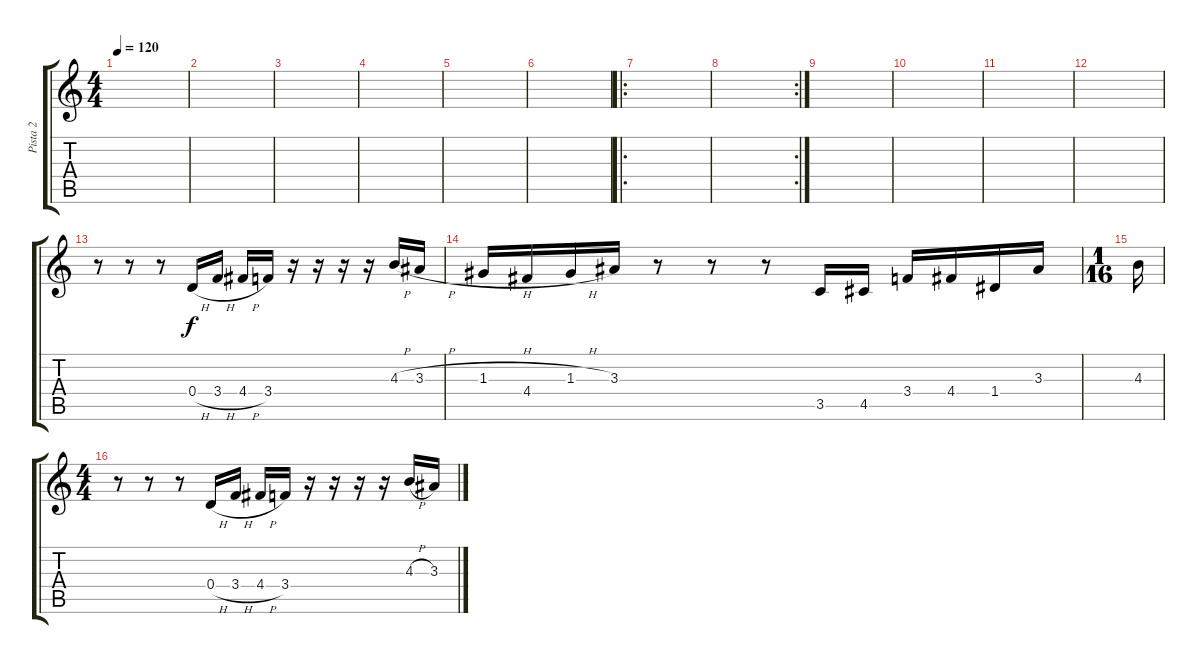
\track ("Pista 2" "Pista 2") {instrument overdrivenguitar}
\staff {score tabs}
\tuning (E4 B3 G3 D3 A2 E2) {hide}
\ts (4 4)
\tempo 120
\clef g2
\ks c
|
|
|
|
|
|
\ro
|
\rc 2
|
|
|
|
|
r.8 r.8 r.8 0.4{h}.16 3.4{h}.16 4.4{h}.16 3.4.16 r.16 r.16 r.16 r.16 4.3{h}.16 3.3{h}.16 |
1.3{h}.16 4.4.16 1.3{h}.16 3.3.16 r.8 r.8 r.8 3.5.16 4.5.16 3.4.16 4.4.16 1.4.16 3.3.16 |
\ts (1 16)
4.3.16 |
\ts (4 4)
r.8 r.8 r.8 0.4{h}.16 3.4{h}.16 4.4{h}.16 3.4.16 r.16 r.16 r.16 r.16 4.3{h}.16 3.3{h}.16
